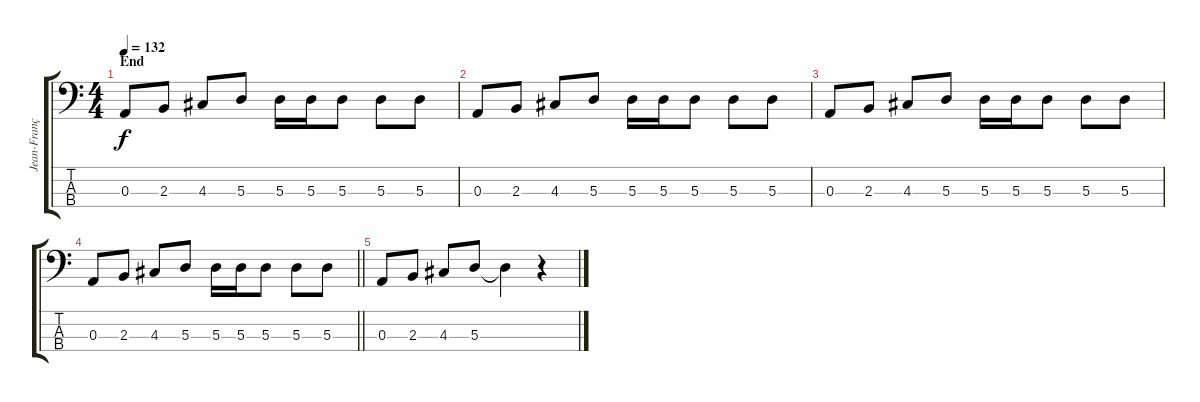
\track ("Jean-François Paré" "Jean-Franç") {instrument electricbasspick}
\staff {score tabs}
\tuning (G2 D2 A1 E1) {hide}
\ts (4 4)
\section ("" "End")
\tempo 132
\clef f4
\ks c
0.3.8{dy f} 2.3.8 4.3.8 5.3.8 5.3.16 5.3.16 5.3.8 5.3.8 5.3.8 |
0.3.8 2.3.8 4.3.8 5.3.8 5.3.16 5.3.16 5.3.8 5.3.8 5.3.8 |
0.3.8 2.3.8 4.3.8 5.3.8 5.3.16 5.3.16 5.3.8 5.3.8 5.3.8 |
\barLineRight lightlight
0.3.8 2.3.8 4.3.8 5.3.8 5.3.16 5.3.16 5.3.8 5.3.8 5.3.8 |
0.3.8 2.3.8 4.3.8 5.3.8 5.3{t}.4 r.4
